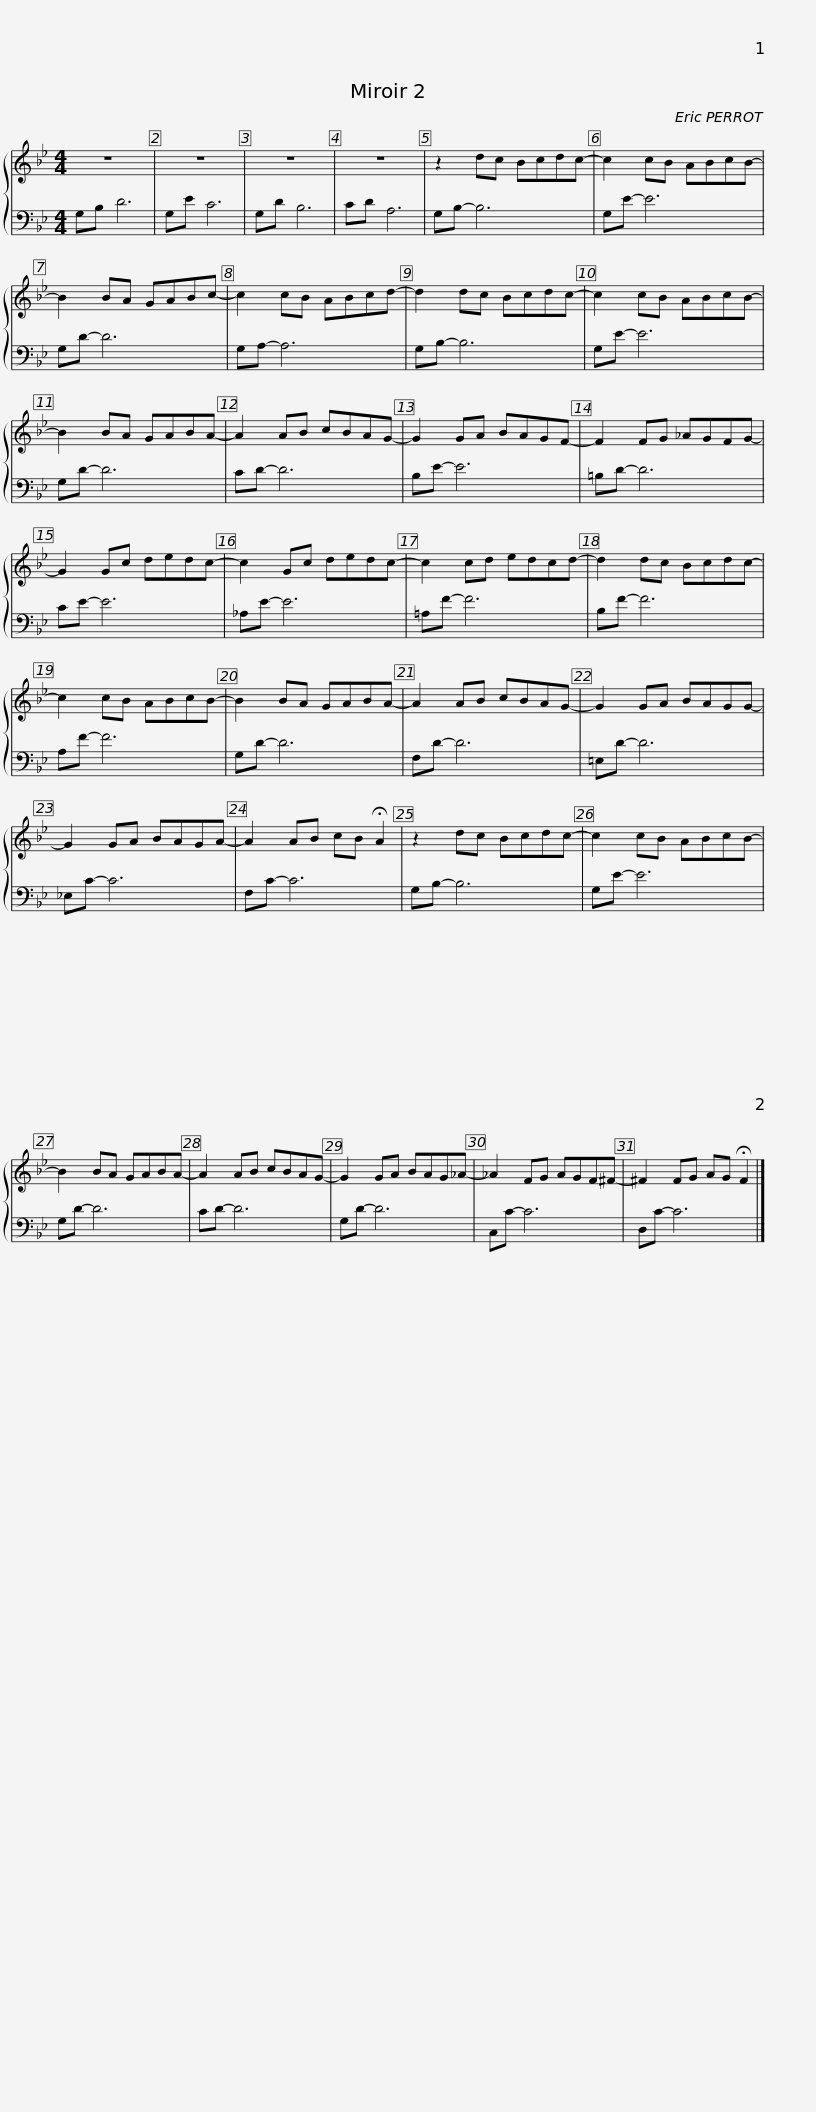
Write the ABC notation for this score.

X:1
%%score { 1 | 2 }
L:1/8
M:4/4
I:linebreak $
K:Bb
V:1 treble
V:2 bass
V:1
 z8 | z8 | z8 | z8 |$ z2 dc Bcdc- | %5
 c2 cB ABcB- | B2 BA GABc- | c2 cB ABcd- |$ d2 dc Bcdc- | c2 cB ABcB- | %10
 B2 BA GABA- | A2 AB cBAG- |$ G2 GA BAGF- | F2 FG _AGFG- | G2 Gc dedc- | %15
 c2 Gc dedc- |$ c2 cd edcd- | d2 dc Bcdc- | c2 cB ABcB- | B2 BA GABA- |$ %20
 A2 AB cBAG- | G2 GA BAGG- | G2 GA BAGA- | A2 AB cB !fermata!A2 |$ z2 dc Bcdc- | %25
 c2 cB ABcB- | B2 BA GABA- | A2 AB cBAG- |$ G2 GA BAG_A- | _A2 FG AGF^F- | %30
 ^F2 FG AG !fermata!F2 |] %31
V:2
 G,B, D6 | G,E C6 | G,D B,6 | CD A,6 |$ G,B,- B,6 | %5
 G,E- E6 | G,D- D6 | G,A,- A,6 |$ G,B,- B,6 | G,E- E6 | %10
 G,D- D6 | CD- D6 |$ B,E- E6 | =B,D- D6 | CE- E6 | %15
 _A,E- E6 |$ =A,F- F6 | B,F- F6 | A,F- F6 | G,D- D6 |$ %20
 F,D- D6 | =E,D- D6 | _E,C- C6 | F,C- C6 |$ G,B,- B,6 | %25
 G,E- E6 | G,D- D6 | CD- D6 |$ G,D- D6 | C,C- C6 | %30
 D,C- C6 |] %31
